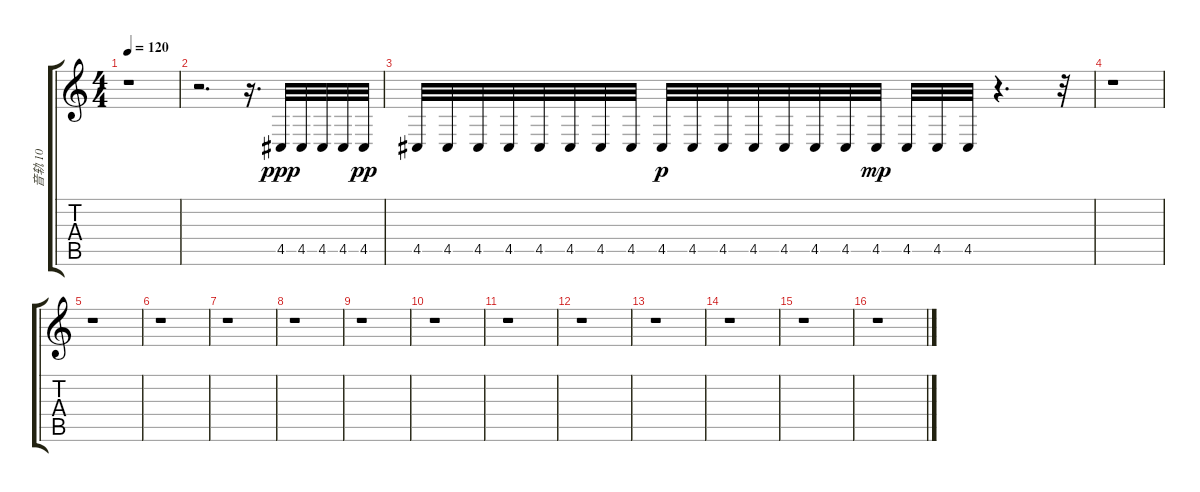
\track ("音轨 10" "音轨 10") {instrument acousticgrandpiano}
\staff {score tabs}
\tuning (E4 B3 G3 D3 A2 E2) {hide}
\ts (4 4)
\tempo 120
\clef g2
\ks c
r.1{dy mp} |
r.2{d} r.16{d} 4.5.32{dy ppp} 4.5.32 4.5.32 4.5.32 4.5.32{dy pp} |
4.5.32 4.5.32 4.5.32 4.5.32 4.5.32 4.5.32 4.5.32 4.5.32 4.5.32{dy p} 4.5.32 4.5.32 4.5.32 4.5.32 4.5.32 4.5.32 4.5.32{dy mp} 4.5.32 4.5.32 4.5.32 r.4{d} r.32 |
r.1 |
r.1 |
r.1 |
r.1 |
r.1 |
r.1 |
r.1 |
r.1 |
r.1 |
r.1 |
r.1 |
r.1 |
r.1
